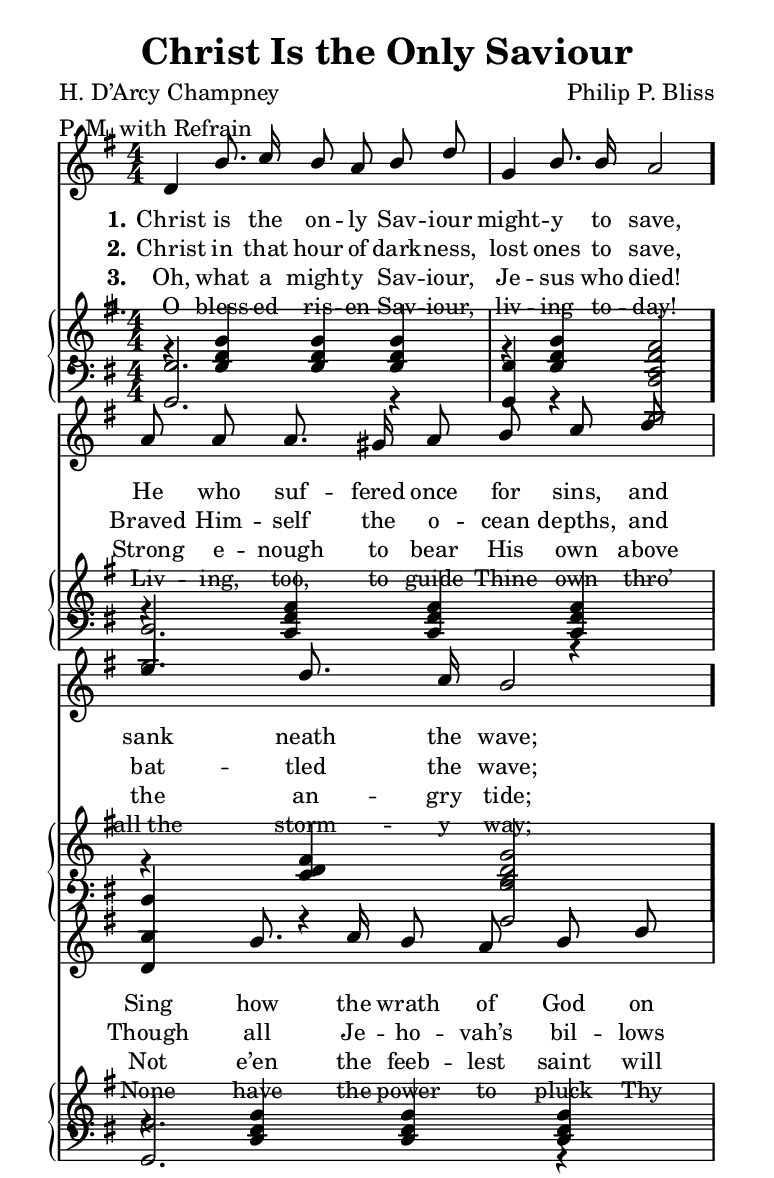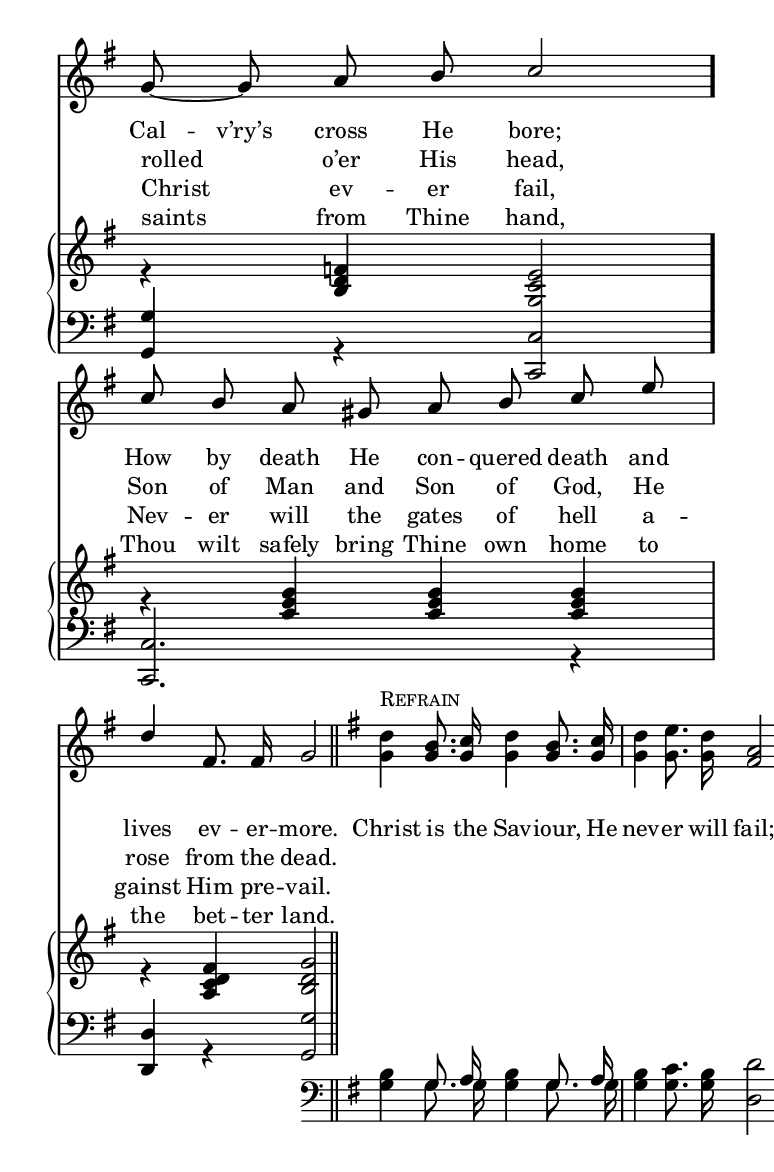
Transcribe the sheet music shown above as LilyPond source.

\include "common/global.ily"
\paper {
  \include "common/paper.ily"
  ragged-last-bottom = ##t
  systems-per-page = 4
system-count = 7

}

\header{
  %gospel
  hymnnumber = "65"
  title = "Christ Is the Only Saviour"
  tunename = "The Lifeboat" % see https://hymnary.org/text/light_in_the_darkness_sailor_day_is_at_h
  meter = "P. M. with Refrain"
  poet = "H. D’Arcy Champney" % see https://hymnary.org/person/Champney_HDA1
  composer = "Philip P. Bliss" % see https://hymnary.org/tune/light_in_the_darkness_sailor_bliss
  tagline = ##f
}

% for fermata in MIDI
ta = { \tempo 4=80 }
tb = { \tempo 4=40 }

patternAA = { c4 c8. c16 c8 c8 c8 c8 | c4 c8. c16 c2 }
patternAB = { c4 c8. c16 c8 c8 c8 c8 | c8 _~ c8 c8  c8  c2 }
patternAC = { c4 c8. c16 c4 c8.  c16 | c4 c8. c16 c2 }
patternAD = { c4 c8. c16 c8 c8 c8 c8 | c8 c8 c8 c8 c2 }
patternAE = { c8 c8 c8. c16 c8 c8 c8 c8 | c4 c8. c16 c2 }

patternBA = { c8 c8 c8 c8 c8 c8 c8 c8 | c4 c8. c16 c2 }

global = {
  \include "common/overrides.ily"
  \override Staff.TimeSignature.style = #'numbered
  \time 4/4
  \override Score.MetronomeMark.transparent = ##t % hide all fermata changes too
  \ta
  \key g \major
  \autoBeamOff
}

notesAlto = {
\global
\relative e' {

  \changePitch \patternAC { g g g g g g | g g g fis }
  \changePitch \patternAA { fis a g fis fis fis fis | fis fis fis g }
  \changePitch \patternAD { d g g g g g g | g g fis f e }
  \changePitch \patternBA { e e e e e e e e | fis d d d }

}
}

notesTenor = {
\global
\relative a {

  \changePitch \patternAC { b g a b g a | b c b d }
  \changePitch \patternAA { a fis g a a a a | a d d d }
  \changePitch \patternAD { b d e d d d b | b b d d c }
  \changePitch \patternBA { c c c c c c c c | a c c b }

}
}

notesBass = {
\global
\relative f {

  \changePitch \patternAC { g g g g g g | g g g d }
  \changePitch \patternAA { d d d d d d d | d d d g }
  \changePitch \patternAD { g g g g g g g | g g g g c, }
  \changePitch \patternBA { c c c c c c c c | d d d g, }

}
}

Refrain = \lyricmode {

Christ is the Sav -- iour, He nev -- er will fail; \bar "."
All hope to save one -- self could noth -- ing a -- vail; \bar "."
Man is a to -- tal wreck, can nev -- er reach the shore. \bar "." \eogbreak
All who trust in Je -- sus Christ are saved ev -- er -- more. \bar "."

}

notesSopranoRefrain = {
\global
\relative c' {

  << s^\markup { \small \caps "Refrain" }
  \changePitch \patternAC { d' b c d b c | d e d a  } >>
  \changePitch \patternAA { c a b c c c d | e d c b }
  \changePitch \patternAD { d, b' c b a b d | g, g a b c }
  \changePitch \patternBA { c b a gis a b c e | d fis, fis g }

  \bar "|."

}
}

notesSoprano = {
\global
\relative c' {

  \changePitch \patternAA { d b' c b a b d | g, b b a }
  \changePitch \patternAE { a a a gis a b c d | e d c b } % patternAA in the original, but nonsensical
  \changePitch \patternAB { d, b' c b a b d | g, g a b c } % original does not have tie
  \changePitch \patternBA { c b a gis a b c e | d fis, fis g }

  \bar "||"

}
}

notesRightHand = {
\global
\override Stem.direction = #UP
\relative e' {

r4 < b d g >4 < b d g >4 < b d g >4 | r4 < b d g >4 < a d fis >2
r4 < a d fis >4 < a d fis >4 < a d fis >4 | r4 < c d fis >4 < b d g >2
r4 < b d g >4 < b d g >4 < b d g >4 | r4 < b d f >4 < g c e >2
r4 < c e g >4 < c e g >4 < c e g >4 | r4 < a c d fis >4 < b d g >2

}
}

notesLeftHand = {
\global
\override Stem.direction = #UP
\clef bass
\relative f, {

< g g' >2. r4 | < g g' >4 r4 < d d' >2
< d d' >2. r4 | < d d' >4 r4 < g g' >2
< g g' >2. r4 | < g g' >4 r4 < c, c' >2
< c c' >2. r4 | < d d' >4 r4 < g g' >2

}
}

wordsA = \lyricmode {
\set stanza = "1."

Christ is the on -- ly Sav -- iour might -- y to save, \bar "."
He who suf -- fered once for sins, and sank neath the wave; \bar "."
Sing how the wrath of God on \mon Cal -- v’ry’s \moff cross He bore; \bar "."
How by death He con -- quered death and lives ev -- er -- more. \bar "."

}

wordsB = \lyricmode {
\set stanza = "2."

Christ in that hour of dark -- ness, lost ones to save,
Braved Him -- self the o -- cean depths, and bat -- tled the wave;
Though all Je -- ho -- vah’s bil -- lows rolled o’er His head,
Son of Man and Son of God, He rose from the dead.

}

wordsC = \lyricmode {
\set stanza = "3."

Oh, what a might -- y Sav -- iour, Je -- sus who died!
Strong e -- nough to bear His own above the an -- gry tide; % a -- bove ?
Not e’en the feeb -- lest saint will Christ ev -- er fail,
Nev -- er will the gates of hell a -- gainst Him pre -- vail.

}

wordsD = \lyricmode {
\set stanza = "4."

O bless -- ed ris -- en Sav -- iour, liv -- ing to -- day!
Liv -- ing, too, to guide Thine own thro’ all_the storm -- y way;
None have the power to pluck Thy saints from Thine hand,
Thou wilt safely bring Thine own home to the bet -- ter land.

}

\score {
  \context ChoirStaff {
    <<
      \context Staff = upper <<
        \set Staff.autoBeaming = ##f
        \set ChoirStaff.systemStartDelimiter = #'SystemStartBar
        \context Voice  = sopranos { \voiceOne << \notesSoprano >> }
        \context Lyrics = one   \lyricsto sopranos \wordsA
        \context Lyrics = two   \lyricsto sopranos \wordsB
        \context Lyrics = three \lyricsto sopranos \wordsC
        \context Lyrics = four  \lyricsto sopranos \wordsD
      >>
      \context PianoStaff = men <<
        \set ChoirStaff.printPartCombineTexts = ##f
        \context Voice  = righthand { \voiceTwo << \notesRightHand >> }
        \context Voice  = lefthand { \voiceTwo << \notesLeftHand >> }
      >>
    >>
    \once \omit Staff.TimeSignature
    \once \omit PianoStaff.TimeSignature
    \pageBreak % forced in all variants to work around gapped system issue
    <<
      \context Staff = upper <<
        \once \set Staff.explicitKeySignatureVisibility = #end-of-line-invisible
        \set Staff.autoBeaming = ##f
        \set ChoirStaff.systemStartDelimiter = #'SystemStartBar
        \set ChoirStaff.printPartCombineTexts = ##f
        \partcombine #'(2 . 11) \notesSopranoRefrain \notesAlto
        \context NullVoice = sopranosRefrain { \voiceOne << \notesSopranoRefrain >> }
        \context Lyrics = one   \lyricsto sopranosRefrain \Refrain
      >>
      \context Staff = men <<
        \once \set Staff.explicitKeySignatureVisibility = #end-of-line-invisible
        \set Staff.autoBeaming = ##f
        \clef bass
        \set ChoirStaff.printPartCombineTexts = ##f
        \override Staff.TimeSignature.stencil = ##f
        \partcombine #'(2 . 11) \notesTenor \notesBass
      >>
    >>
  }
  \layout {
    \include "common/layout.ily"
  }
}

\score {
  \new Score {
    \context ChoirStaff <<
      \new Staff = upper <<
        \new Voice  = sopranos { \voiceOne { << \notesSoprano >> << \notesSopranoRefrain >> } }
        \new Voice  = altos { \voiceTwo { \repeat unfold 32 { \skip 4 } << \notesAlto >> } }
      >>
      \new PianoStaff = men <<
        \new Voice  = righthand { \voiceTwo << \notesRightHand >> }
        \new Voice  = lefthand { \voiceTwo << \notesLeftHand >> }
        \new Voice  = tenors { \voiceOne { \repeat unfold 32 { \skip 4 } << \notesTenor >> } }
        \new Voice  = basses { \voiceTwo { \repeat unfold 32 { \skip 4 } << \notesBass >> } }
      >>
    >>
  }
  \midi{
    \include "common/midi.ily"
  }
}




\version "2.19.49"  % necessary for upgrading to future LilyPond versions.

% vi:set et ts=2 sw=2 ai nocindent syntax=lilypond:
